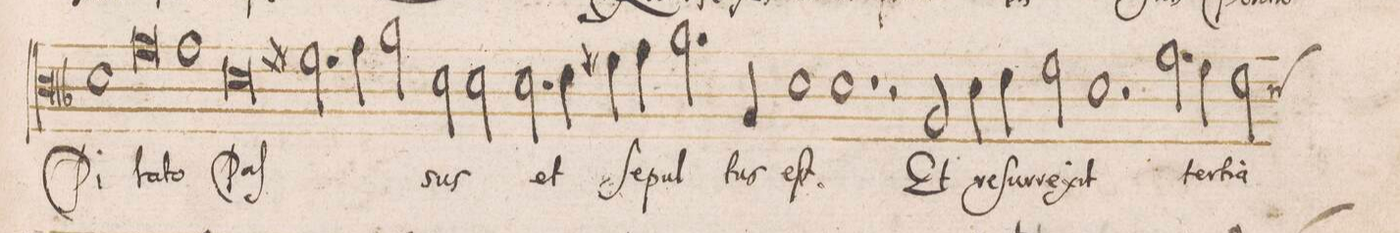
**kern	**text
*I"DISCANTVS	*
*clefC3	*
*k[b-]	*
*met(C|)	*
*M2/1	*
1d	Pi-
0g	-la-
=93-	=93-
1g	-to
=94-	=94-
0d	Paſ-
=95-	=95-
2.f#X\	.
4g\	.
2a\	.
2d\	.
=96-	=96-
2d\	-sus
2.d\	et
4e\	.
4f#X\	Se-
4g\	.
=97-	=97-
2.a\	-pul-
4A/	-tus
1d	eſt.
=98-	=98-
1d	.
1r	.
=99-	=99-
2r	.
2A/	Et
4d\	re-
4e\	-ſur-
2fny\	-re-
=100-	=100-
1d	-xit
2r	.
2.g\	ter-
=101-	=101-
4f\	-ti-
*custos:d	*
2e\	-a
2d\	di-
*-	*-
